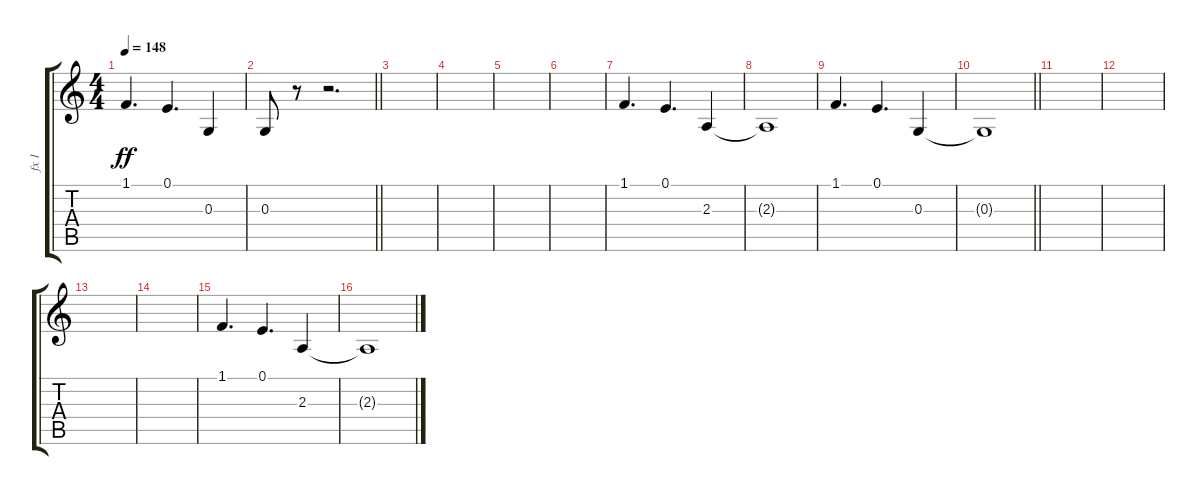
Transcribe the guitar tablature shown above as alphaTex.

\track ("fx 1" "fx 1") {instrument lead2sawtooth}
\staff {score tabs}
\tuning (E4 B3 G3 D3 A2 E2) {hide}
\ts (4 4)
\tempo 148
\clef g2
\ks c
1.1.4{d dy ff} 0.1.4{d} 0.3.4 |
\barLineRight lightlight
0.3.8 r.8 r.2{d} |
\section ("" "")
|
|
|
|
1.1.4{d} 0.1.4{d} 2.3.4 |
2.3{t}.1 |
1.1.4{d} 0.1.4{d} 0.3.4 |
\barLineRight lightlight
0.3{t}.1 |
|
|
|
|
1.1.4{d} 0.1.4{d} 2.3.4 |
2.3{t}.1
